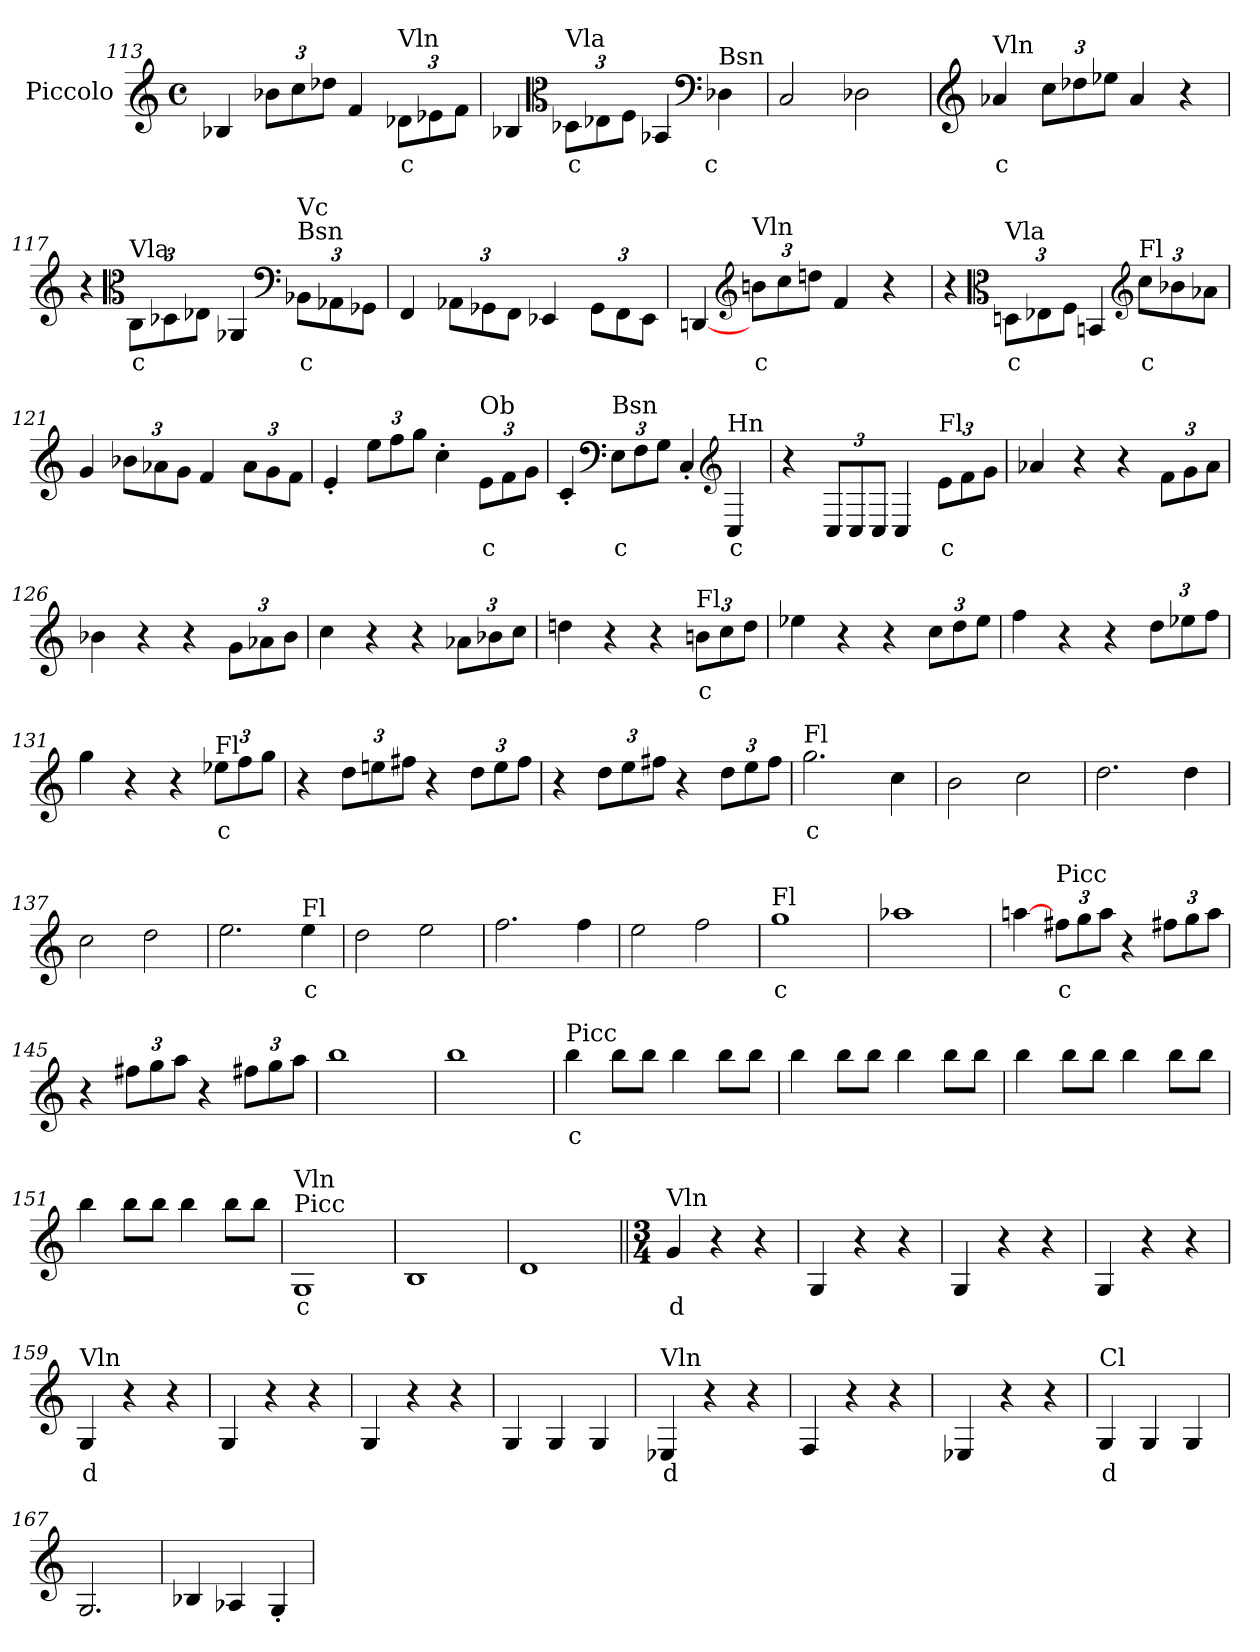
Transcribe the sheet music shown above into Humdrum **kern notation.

**kern	**text
*part1	*part1
*staff1	*staff1
*I"Piccolo	*
*I'Picc.	*
*clefG2	*
*ITrd-7c-12	*
*k[]	*
*M4/4	*
*met(c)	*
=113	=113
4b-X	.
*Xbrackettup	*
12bb-X\L	.
12ccc\	.
12ddd-X\J	.
4ff	.
!LO:TX:a:t=Vln	!
!	!LO:LY:color=#FF0000
12dd-X\L	c
12ee-X\	.
12ff\J	.
=114	=114
4b-X	.
*clefC3	*
!LO:TX:a:t=Vla	!
!	!LO:LY:color=#FF0000
12d-X\L	c
12e-X\	.
12f\J	.
4B-X	.
*clefF4	*
!LO:TX:a:t=Bsn	!
!	!LO:LY:color=#FF0000
4d-X	c
=115	=115
2c	.
2d-X	.
=116	=116
*clefG2	*
!LO:TX:a:t=Vln	!
!	!LO:LY:color=#FF0000
4aa-X	c
12ccc\L	.
12ddd-X\	.
12eee-X\J	.
4aa-	.
4r	.
=117	=117
4r	.
*clefC3	*
!LO:TX:a:t=Vla	!
!	!LO:LY:color=#FF0000
12c\L	c
12d-X\	.
12e-X\J	.
4A-X	.
*clefF4	*
!LO:TX:a:t=Bsn	!
!LO:TX:a:t=Vc	!
!	!LO:LY:color=#FF0000
12B-X\L	c
12A-X\	.
12G-X\J	.
=118	=118
4F	.
12A-X\L	.
12G-X\	.
12F\J	.
4E-X	.
12G-\L	.
12F\	.
12E-\J	.
=119	=119
[4Dn	.
*clefG2	*
!LO:TX:a:t=Vln	!
!	!LO:LY:color=#FF0000
12bbn\L	c
12ccc\	.
12dddn\J	.
4ff	.
4r	.
=120	=120
4r	.
*clefC3	*
!LO:TX:a:t=Vla	!
!	!LO:LY:color=#FF0000
12dn\L	c
12e-X\	.
12f\J	.
4Bn	.
*clefG2	*
!LO:TX:a:t=Fl	!
!	!LO:LY:color=#FF0000
12ccc\L	c
12bb-X\	.
12aa-X\J	.
=121	=121
4gg	.
12bb-X\L	.
12aa-X\	.
12gg\J	.
4ff	.
12aa-\L	.
12gg\	.
12ff\J	.
=122	=122
4ee'	.
12eee\L	.
12fff\	.
12ggg\J	.
4ccc'	.
!LO:TX:a:t=Ob	!
!	!LO:LY:color=#FF0000
12ee\L	c
12ff\	.
12gg\J	.
=123	=123
4cc'	.
*clefF4	*
!LO:TX:a:t=Bsn	!
!	!LO:LY:color=#FF0000
12e\L	c
12f\	.
12g\J	.
4c'	.
*clefG2	*
!LO:TX:a:t=Hn	!
!	!LO:LY:color=#FF0000
4c	c
=124	=124
4r	.
12c/L	.
12c/	.
12c/J	.
4c	.
!LO:TX:a:t=Fl	!
!	!LO:LY:color=#FF0000
12ee\L	c
12ff\	.
12gg\J	.
=125	=125
4aa-X	.
4r	.
4r	.
12ff\L	.
12gg\	.
12aa-\J	.
=126	=126
4bb-X	.
4r	.
4r	.
12gg\L	.
12aa-X\	.
12bb-\J	.
=127	=127
4ccc	.
4r	.
4r	.
12aa-X\L	.
12bb-X\	.
12ccc\J	.
=128	=128
4dddn	.
4r	.
4r	.
!LO:TX:a:t=Fl	!
!	!LO:LY:color=#FF0000
12bbn\L	c
12ccc\	.
12ddd\J	.
=129	=129
4eee-X	.
4r	.
4r	.
12ccc\L	.
12ddd\	.
12eee-\J	.
=130	=130
4fff	.
4r	.
4r	.
12ddd\L	.
12eee-X\	.
12fff\J	.
=131	=131
4ggg	.
4r	.
4r	.
!LO:TX:a:t=Fl	!
!	!LO:LY:color=#FF0000
12eee-X\L	c
12fff\	.
12ggg\J	.
=132	=132
4r	.
12ddd\L	.
12eeen\	.
12fff#X\J	.
4r	.
12ddd\L	.
12eee\	.
12fff#\J	.
=133	=133
4r	.
12ddd\L	.
12eee\	.
12fff#X\J	.
4r	.
12ddd\L	.
12eee\	.
12fff#\J	.
=134	=134
!LO:TX:a:t=Fl	!
!	!LO:LY:color=#FF0000
2.ggg	c
4ccc	.
=135	=135
2bb	.
2ccc	.
=136	=136
2.ddd	.
4ddd	.
=137	=137
2ccc	.
2ddd	.
=138	=138
2.eee	.
!LO:TX:a:t=Fl	!
!	!LO:LY:color=#FF0000
4eee	c
=139	=139
2ddd	.
2eee	.
=140	=140
2.fff	.
4fff	.
=141	=141
2eee	.
2fff	.
=142	=142
!LO:TX:a:t=Fl	!
!	!LO:LY:color=#FF0000
1ggg	c
=143	=143
1aaa-X	.
=144	=144
[4aaan	.
!LO:TX:a:t=Picc	!
!	!LO:LY:color=#FF0000
12fff#X\L	c
12ggg\	.
12aaa\J	.
4r	.
12fff#X\L	.
12ggg\	.
12aaa\J	.
=145	=145
4r	.
12fff#X\L	.
12ggg\	.
12aaa\J	.
4r	.
12fff#X\L	.
12ggg\	.
12aaa\J	.
=146	=146
1bbb	.
=147	=147
1bbb	.
=148	=148
!LO:TX:a:t=Picc	!
!	!LO:LY:color=#FF0000
4bbb	c
8bbb\L	.
8bbb\J	.
4bbb	.
8bbb\L	.
8bbb\J	.
=149	=149
4bbb	.
8bbb\L	.
8bbb\J	.
4bbb	.
8bbb\L	.
8bbb\J	.
=150	=150
4bbb	.
8bbb\L	.
8bbb\J	.
4bbb	.
8bbb\L	.
8bbb\J	.
=151	=151
4bbb	.
8bbb\L	.
8bbb\J	.
4bbb	.
8bbb\L	.
8bbb\J	.
=152	=152
!LO:TX:a:t=Picc	!
!LO:TX:a:t=Vln	!
!	!LO:LY:color=#FF0000
1g	c
=153	=153
1b	.
=154	=154
1dd	.
=155||	=155||
*M3/4	*
*MM288	*
!LO:TX:a:t=Vln	!
!	!LO:LY:color=#FF0000
4gg/	d
4r	.
4r	.
=156	=156
4g	.
4r	.
4r	.
=157	=157
4g	.
4r	.
4r	.
=158	=158
4g	.
4r	.
4r	.
=159	=159
!LO:TX:a:t=Vln	!
!	!LO:LY:color=#FF0000
4g	d
4r	.
4r	.
=160	=160
4g	.
4r	.
4r	.
=161	=161
4g	.
4r	.
4r	.
=162	=162
4g	.
4g	.
4g	.
=163	=163
!LO:TX:a:t=Vln	!
!	!LO:LY:color=#FF0000
4e-X	d
4r	.
4r	.
=164	=164
4f	.
4r	.
4r	.
=165	=165
4e-X	.
4r	.
4r	.
=166	=166
!LO:TX:a:t=Cl	!
!	!LO:LY:color=#FF0000
4g	d
4g	.
4g	.
=167	=167
2.g	.
=168	=168
4b-X	.
4a-X	.
4g'	.
=	=
*-	*-
